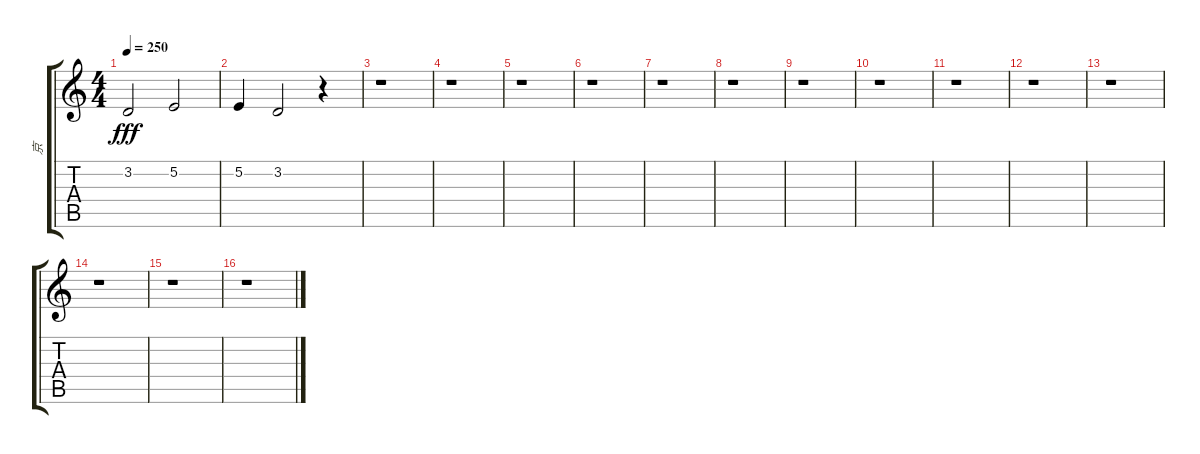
\track ("京" "京") {instrument harpsichord}
\staff {score tabs}
\tuning (E4 B3 G3 D3 A2 E2) {hide}
\ts (4 4)
\tempo 250
\clef g2
\ks c
3.2.2{dy fff} 5.2.2 |
5.2.4 3.2.2 r.4 |
r.1 |
r.1 |
r.1 |
r.1 |
r.1 |
r.1 |
r.1 |
r.1 |
r.1 |
r.1 |
r.1 |
r.1 |
r.1 |
r.1
